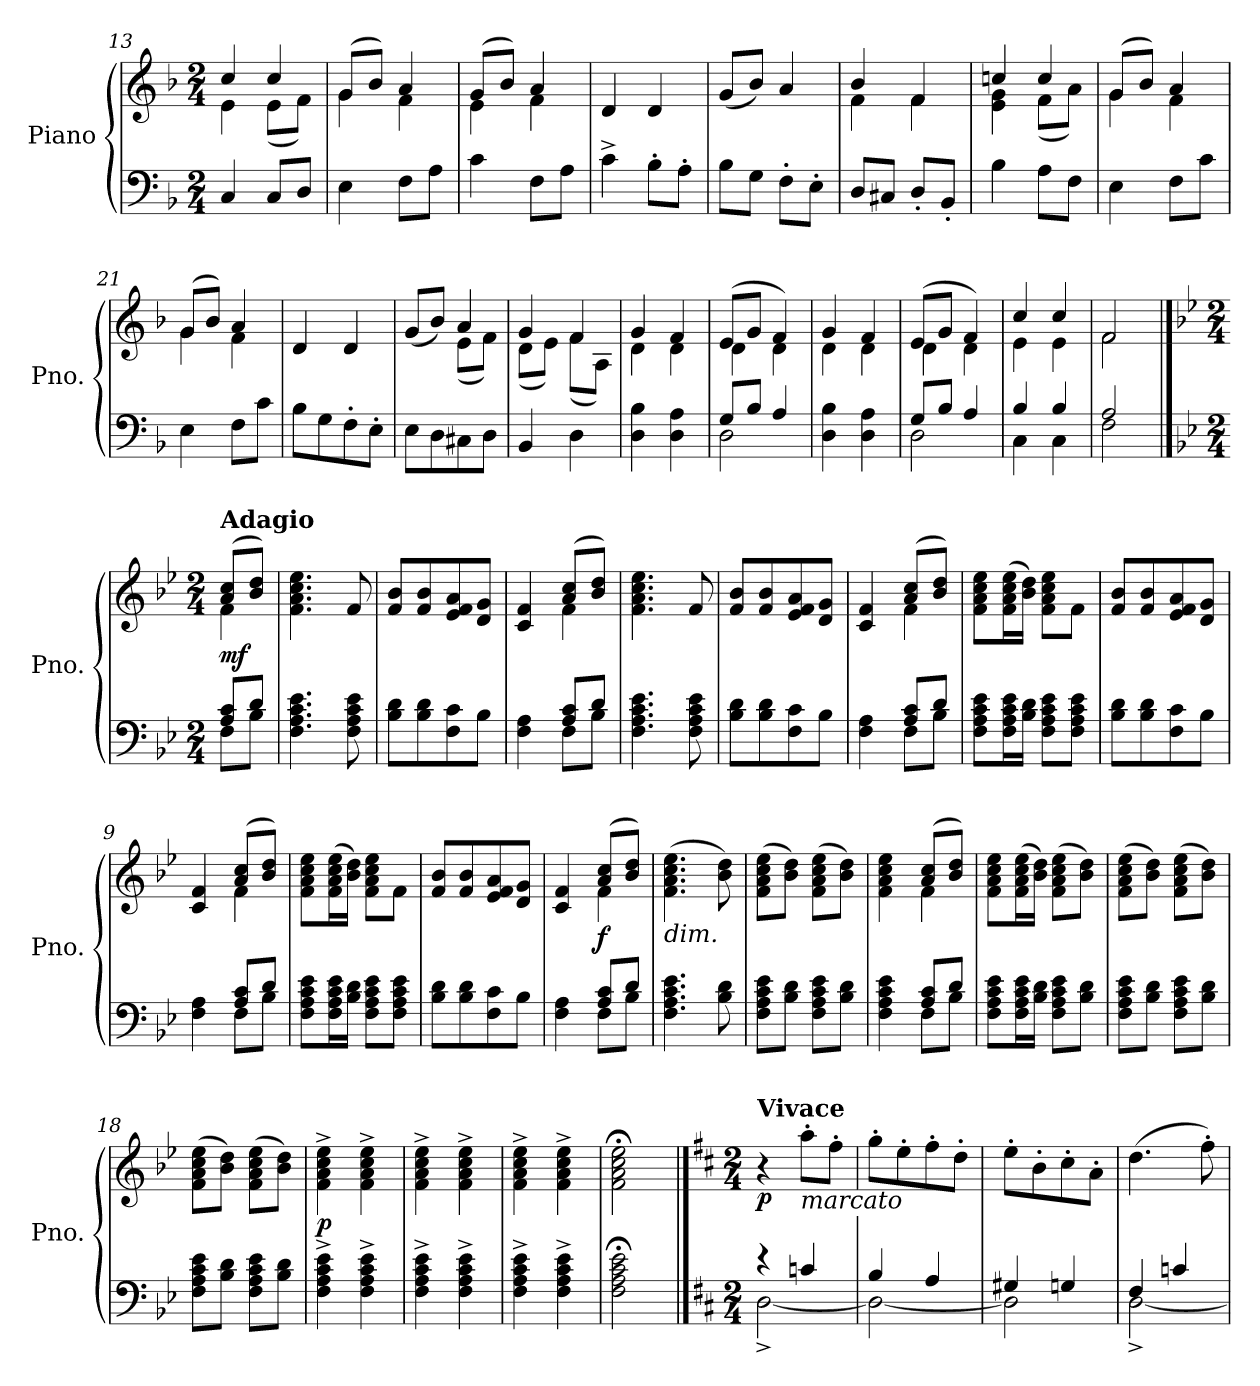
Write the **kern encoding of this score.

**kern	**kern	**dynam
*part1	*part1	*part1
*staff2	*staff1	*staff1/2
*I"Piano	*	*
*I'Pno.	*	*
!!LO:LB:g=z
*clefF4	*clefG2	*
*k[b-]	*k[b-]	*
*M2/4	*M2/4	*
=13	=13	=13
*	*^	*
4C/	4cc/	4e\	.
8C/L	4cc/	(<8e\L	.
8D/J	.	8f\J)	.
=14	=14	=14	=14
4E\	(>8g/L	4g\	.
.	8b-/J)	.	.
8F\L	4a/	4f\	.
8A\J	.	.	.
=15	=15	=15	=15
4c\	(>8g/L	4e\	.
.	8b-/J)	.	.
8F\L	4a/	4f\	.
8A\J	.	.	.
*	*v	*v	*
=16	=16	=16
4c^\	4d/	.
8B-'\L	4d/	.
8A'\J	.	.
=17	=17	=17
8B-\L	(<8g/L	.
8G\J	8b-/J)	.
8F'\L	4a/	.
8E'\J	.	.
=18	=18	=18
*	*^	*
8D/L	4b-/	4f\	.
8C#X/J	.	.	.
8D'/L	4f/	4f\	.
8BB-'/J	.	.	.
=19	=19	=19	=19
!	!	!	!LO:DY:b
!	!	!	!LO:DY:n=1:b
4B-\	4ccn/	4e\ 4g\	other-dynamics f
8A\L	4cc/	(<8f\L	.
8F\J	.	8a\J)	.
=20	=20	=20	=20
4E\	(>8g/L	4g\	.
.	8b-/J)	.	.
8F\L	4a/	4f\	.
8c\J	.	.	.
=21	=21	=21	=21
4E\	(>8g/L	4g\	.
.	8b-/J)	.	.
8F\L	4a/	4f\	.
8c\J	.	.	.
*	*v	*v	*
!!LO:PB:g=z
=22	=22	=22
8B-\L	4d/	.
8G\	.	.
8F'\	4d/	.
8E'\J	.	.
=23	=23	=23
*	*^	*
8E\L	(<8g/L	4ryy	.
8D\	8b-/J)	.	.
8C#X\	4a/	(<8e\L	.
8D\J	.	8f\J)	.
=24	=24	=24	=24
4BB-/	4g/	(<8d\L	.
.	.	8e\J)	.
4D\	4f/	(<8f\L	.
.	.	8A\J)	.
=25	=25	=25	=25
4D\ 4B-\	4g/	4d\	.
4D\ 4A\	4f/	4d\	.
=26	=26	=26	=26
*^	*	*	*
8G/L	2D\	(>8e/L	4d\	.
8B-/J	.	8g/J	.	.
4A/	.	4f/)	4d\	.
*v	*v	*	*	*
=27	=27	=27	=27
4D\ 4B-\	4g/	4d\	.
4D\ 4A\	4f/	4d\	.
=28	=28	=28	=28
*^	*	*	*
8G/L	2D\	(>8e/L	4d\	.
8B-/J	.	8g/J	.	.
4A/	.	4f/)	4d\	.
=29	=29	=29	=29	=29
4B-/	4C\	4cc/	4e\	.
4B-/	4C\	4cc/	4e\	.
=30	=30	=30	=30	=30
2A/	2F\	2f/	2f\	.
!!LO:LB:g=z	!!
==	==	==	==	==
*k[b-e-]	*	*k[b-e-]	*	*
*M2/4	*	*M2/4	*	*
!	!	!LO:TX:a:B:t=Adagio	!	!
!	!	!	!	!LO:DY:b
8A/ 8c/L	8F\L	(>8a/ 8cc/L	4f\	mf
8d/J	8B-\J	8b-/ 8dd/J)	.	.
*v	*v	*	*	*
*	*v	*v	*
=1	=1	=1
4.F\ 4.A\ 4.c\ 4.e-\	4.f\ 4.a\ 4.cc\ 4.ee-\	.
8F\ 8A\ 8c\ 8e-\	8f/	.
=2	=2	=2
8B-\ 8d\L	8f/ 8b-/L	.
8B-\ 8d\	8f/ 8b-/	.
8F\ 8c\	8e-/ 8f/ 8a/	.
8B-\J	8d/ 8g/J	.
=3	=3	=3
*^	*^	*
4F\ 4A\	4ryy	4c/ 4f/	4ryy	.
8A/ 8c/L	8F\L	(>8a/ 8cc/L	4f\	.
8d/J	8B-\J	8b-/ 8dd/J)	.	.
*v	*v	*	*	*
*	*v	*v	*
=4	=4	=4
4.F\ 4.A\ 4.c\ 4.e-\	4.f\ 4.a\ 4.cc\ 4.ee-\	.
8F\ 8A\ 8c\ 8e-\	8f/	.
=5	=5	=5
8B-\ 8d\L	8f/ 8b-/L	.
8B-\ 8d\	8f/ 8b-/	.
8F\ 8c\	8e-/ 8f/ 8a/	.
8B-\J	8d/ 8g/J	.
=6	=6	=6
*^	*^	*
4F\ 4A\	4ryy	4c/ 4f/	4ryy	.
8A/ 8c/L	8F\L	(>8a/ 8cc/L	4f\	.
8d/J	8B-\J	8b-/ 8dd/J)	.	.
*v	*v	*	*	*
*	*v	*v	*
=7	=7	=7
8F\ 8A\ 8c\ 8e-\L	8f\ 8a\ 8cc\ 8ee-\L	.
16F\ 16A\ 16c\ 16e-\L	(>16f\ 16a\ 16cc\ 16ee-\L	.
16B-\ 16d\JJ	16b-\ 16dd\JJ)	.
8F\ 8A\ 8c\ 8e-\L	8f\ 8a\ 8cc\ 8ee-\L	.
8F\ 8A\ 8c\ 8e-\J	8f\J	.
!!LO:LB:g=z
=8	=8	=8
8B-\ 8d\L	8f/ 8b-/L	.
8B-\ 8d\	8f/ 8b-/	.
8F\ 8c\	8e-/ 8f/ 8a/	.
8B-\J	8d/ 8g/J	.
=9	=9	=9
*^	*^	*
4F\ 4A\	4ryy	4c/ 4f/	4ryy	.
8A/ 8c/L	8F\L	(>8a/ 8cc/L	4f\	.
8d/J	8B-\J	8b-/ 8dd/J)	.	.
*v	*v	*	*	*
*	*v	*v	*
=10	=10	=10
8F\ 8A\ 8c\ 8e-\L	8f\ 8a\ 8cc\ 8ee-\L	.
16F\ 16A\ 16c\ 16e-\L	(>16f\ 16a\ 16cc\ 16ee-\L	.
16B-\ 16d\JJ	16b-\ 16dd\JJ)	.
8F\ 8A\ 8c\ 8e-\L	8f\ 8a\ 8cc\ 8ee-\L	.
8F\ 8A\ 8c\ 8e-\J	8f\J	.
=11	=11	=11
8B-\ 8d\L	8f/ 8b-/L	.
8B-\ 8d\	8f/ 8b-/	.
8F\ 8c\	8e-/ 8f/ 8a/	.
8B-\J	8d/ 8g/J	.
=12	=12	=12
*^	*^	*
4F\ 4A\	4ryy	4c/ 4f/	4ryy	.
!	!	!	!	!LO:DY:b
8A/ 8c/L	8F\L	(>8a/ 8cc/L	4f\	f
8d/J	8B-\J	8b-/ 8dd/J)	.	.
*	*	*v	*v	*
=13	=13	=13	=13
!	!	!LO:TX:b:i:t=dim.	!
*v	*v	*	*
4.F\ 4.A\ 4.c\ 4.e-\	(>4.f\ 4.a\ 4.cc\ 4.ee-\	.
8B-\ 8d\	8b-\ 8dd\)	.
=14	=14	=14
8F\ 8A\ 8c\ 8e-\L	(>8f\ 8a\ 8cc\ 8ee-\L	.
8B-\ 8d\J	8b-\ 8dd\J)	.
8F\ 8A\ 8c\ 8e-\L	(>8f\ 8a\ 8cc\ 8ee-\L	.
8B-\ 8d\J	8b-\ 8dd\J)	.
=15	=15	=15
*^	*^	*
4F\ 4A\ 4c\ 4e-\	4ryy	4f\ 4a\ 4cc\ 4ee-\	4ryy	.
8A/ 8c/L	8F\L	(>8a/ 8cc/L	4f\	.
8d/J	8B-\J	8b-/ 8dd/J)	.	.
*v	*v	*	*	*
*	*v	*v	*
!!LO:LB:g=z
=16	=16	=16
8F\ 8A\ 8c\ 8e-\L	8f\ 8a\ 8cc\ 8ee-\L	.
16F\ 16A\ 16c\ 16e-\L	(>16f\ 16a\ 16cc\ 16ee-\L	.
16B-\ 16d\JJ	16b-\ 16dd\JJ)	.
8F\ 8A\ 8c\ 8e-\L	(>8f\ 8a\ 8cc\ 8ee-\L	.
8B-\ 8d\J	8b-\ 8dd\J)	.
=17	=17	=17
8F\ 8A\ 8c\ 8e-\L	(>8f\ 8a\ 8cc\ 8ee-\L	.
8B-\ 8d\J	8b-\ 8dd\J)	.
8F\ 8A\ 8c\ 8e-\L	(>8f\ 8a\ 8cc\ 8ee-\L	.
8B-\ 8d\J	8b-\ 8dd\J)	.
=18	=18	=18
8F\ 8A\ 8c\ 8e-\L	(>8f\ 8a\ 8cc\ 8ee-\L	.
8B-\ 8d\J	8b-\ 8dd\J)	.
8F\ 8A\ 8c\ 8e-\L	(>8f\ 8a\ 8cc\ 8ee-\L	.
8B-\ 8d\J	8b-\ 8dd\J)	.
=19	=19	=19
!	!	!LO:DY:b
4F\^ 4A\^ 4c\^ 4e-\^	4f\^ 4a\^ 4cc\^ 4ee-\^	p
4F\^ 4A\^ 4c\^ 4e-\^	4f\^ 4a\^ 4cc\^ 4ee-\^	.
=20	=20	=20
4F\^ 4A\^ 4c\^ 4e-\^	4f\^ 4a\^ 4cc\^ 4ee-\^	.
4F\^ 4A\^ 4c\^ 4e-\^	4f\^ 4a\^ 4cc\^ 4ee-\^	.
=21	=21	=21
4F\^ 4A\^ 4c\^ 4e-\^	4f\^ 4a\^ 4cc\^ 4ee-\^	.
4F\^ 4A\^ 4c\^ 4e-\^	4f\^ 4a\^ 4cc\^ 4ee-\^	.
=22	=22	=22
2F\;< 2A\;< 2c\;< 2e-\;<	2f\;< 2a\;< 2cc\;< 2ee-\;<	.
!!LO:PB:g=z
==1	==1	==1
*k[f#c#]	*k[f#c#]	*
*M2/4	*M2/4	*
*^	*	*
!	!	!LO:TX:a:B:t=Vivace	!
!	!	!	!LO:DY:b
4r	[2D^\	4r	p
!	!	!LO:TX:b:i:t=marcato	!
4cn/	.	8aa'\L	.
.	.	8ff#'\J	.
=2	=2	=2	=2
4B/	2D\_	8gg'\L	.
.	.	8ee'\	.
4A/	.	8ff#'\	.
.	.	8dd'\J	.
=3	=3	=3	=3
4G#X/	2D\]	8ee'\L	.
.	.	8b'\	.
4Gn/	.	8cc#'\	.
.	.	8a'\J	.
=4	=4	=4	=4
4F#/	[2D^\	(>4.dd\	.
4cn/	.	.	.
.	.	8ff#'\)	.
*v	*v	*	*
=	=	=
*-	*-	*-
